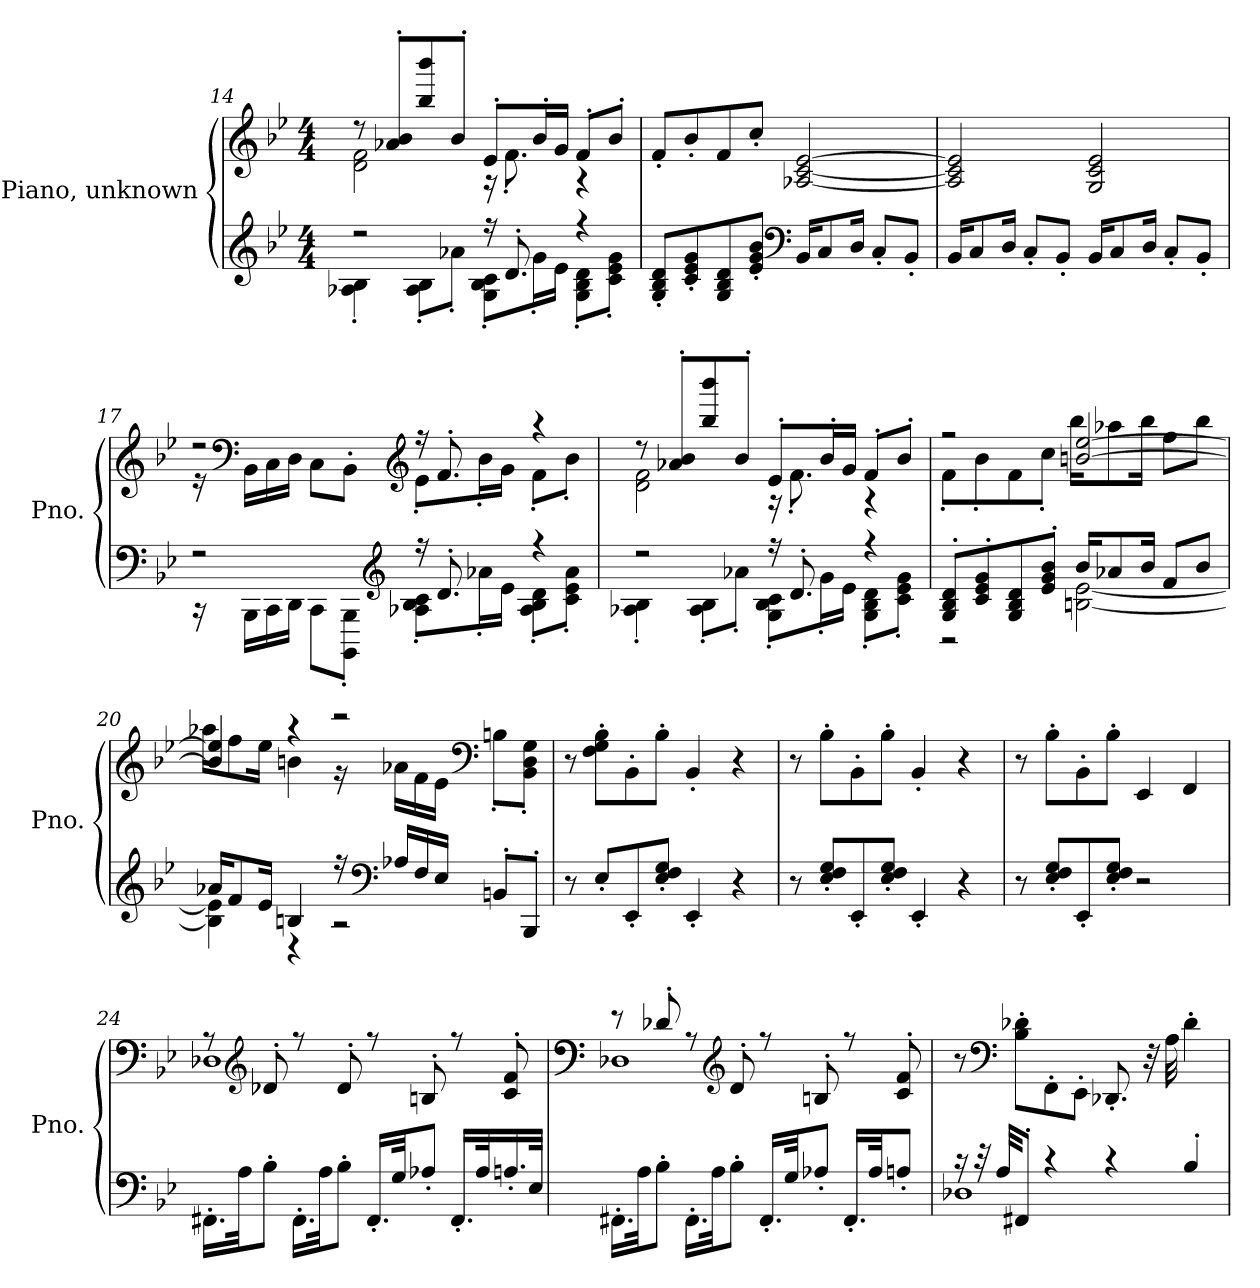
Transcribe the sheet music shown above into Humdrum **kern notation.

**kern	**kern
*part1	*part1
*staff2	*staff1
*I"Piano, unknown	*
*I'Pno.	*
!!LO:PB:g=z
*clefG2	*clefG2
*k[b-e-]	*k[b-e-]
*M4/4	*M4/4
=14	=14
*^	*^
2r	4A-X\' 4B-\'	8r	2d\ 2f\
.	.	8a-X/' 8b-/'L	.
.	8A-\' 8B-\'L	8bb-/ 8bbb-/	.
.	8a-X'\J	8b-'/J	.
16r	8G\' 8B-\' 8c\'L	8e-'/L	16r
8.d'/	.	.	8.f'\
.	16g'\L	16b-'/L	.
.	16e-\JJ	16g/JJ	.
4r	8G\' 8B-\' 8d\'L	8f'/L	4r
.	8c\' 8e-\' 8g\'J	8b-'/J	.
*v	*v	*	*
*	*v	*v
=15	=15
8G/' 8B-/' 8d/'L	8f'/L
8c/' 8e-/' 8g/'	8b-'/
8G/ 8B-/ 8d/	8f/
8e-/' 8g/' 8b-/'J	8cc'/J
*clefF4	*
16BB-/KL	[2A-X/ [2c/ [2e-/
8C/	.
16D/Jk	.
8C'/L	.
8BB-'/J	.
=16	=16
16BB-/KL	2A-/] 2c/] 2e-/]
8C/	.
16D/Jk	.
8C'/L	.
8BB-'/J	.
16BB-/KL	2G/ 2c/ 2e-/
8C/	.
16D/Jk	.
8C'/L	.
8BB-'/J	.
!!LO:LB:g=z
=17	=17
*^	*^
2r	16r	2r	16r
*	*	*clefF4	*
.	16BBB-\LL	.	16BB-\LL
.	16CC\	.	16C\
.	16DD\JJ	.	16D\JJ
.	8CC\L	.	8C\L
.	8BBBB-\' 8BBB-\'J	.	8BB-'\J
*clefG2	*	*clefG2	*
16r	8A-X\' 8B-\' 8c\'L	16r	8e-'\L
8.d'/	.	8.f'/	.
.	16a-X'\L	.	16b-'\L
.	16e-\JJ	.	16g\JJ
4r	8A-\' 8B-\' 8d\'L	4r	8f'\L
.	8c\' 8e-\' 8a-\'J	.	8b-'\J
=18	=18	=18	=18
2r	4A-X\' 4B-\'	8r	2d\ 2f\
.	.	8a-X/' 8b-/'L	.
.	8A-\' 8B-\'L	8bb-/ 8bbb-/	.
.	8a-X'\J	8b-'/J	.
16r	8G\' 8B-\' 8c\'L	8e-'/L	16r
8.d'/	.	.	8.f'\
.	16g'\L	16b-'/L	.
.	16e-\JJ	16g/JJ	.
4r	8G\' 8B-\' 8d\'L	8f'/L	4r
.	8c\' 8e-\' 8g\'J	8b-'/J	.
!!LO:LB:g=z	!!
=19	=19	=19	=19
8G/' 8B-/' 8d/'L	2r	2r	8f'\L
8c/' 8e-/' 8g/'	.	.	8b-'\
8G/ 8B-/ 8d/	.	.	8f\
8e-/' 8g/' 8b-/'J	.	.	8cc'\J
16b-/KL	[2Bn\ [2e-\	[2bn/ [2ee-/	16bb-\KL
8a-X/	.	.	8aa-X\
16b-/Jk	.	.	16bb-\Jk
8f/L	.	.	8ff\L
8b-/J	.	.	8bb-\J
=20	=20	=20	=20
16a-X/KL	4B\] 4e-\]	4b/] 4ee-/]	16aa-X\KL
8f/	.	.	8ff\
16e-/Jk	.	.	16ee-\Jk
4Bn/	4r	4r	4bn\
16r	2r	2r	16r
*clefF4	*	*	*
16A-X/LL	.	.	16a-X\LL
16F/	.	.	16f\
16E-/JJ	.	.	16e-\JJ
*	*	*clefF4	*
8BBn'/L	.	.	8Bn'\L
8BBB-'/J	.	.	8BB-\' 8D\' 8G\'J
*v	*v	*	*
*	*v	*v
=21	=21
8r	8r
8E-'/L	8F\' 8G\' 8B-\'L
8EE-'/	8BB-'\
8E-/' 8F/' 8G/'J	8B-'\J
4EE-'/	4BB-'/
4r	4r
=22	=22
8r	8r
8E-/' 8F/' 8G/'L	8B-'\L
8EE-'/	8BB-'\
8E-/' 8F/' 8G/'J	8B-'\J
4EE-'/	4BB-'/
4r	4r
!!LO:LB:g=z
=23	=23
8r	8r
8E-/' 8F/' 8G/'L	8B-'\L
8EE-'/	8BB-'\
8E-/' 8F/' 8G/'J	8B-'\J
2r	4EE-/
.	4FF/
=24	=24
*	*^
16.FF#X'\LL	8r	1D-X
32A\JK	.	.
*	*clefG2	*
8B-'\J	8d-X'/	.
16.FF#'\LL	8r	.
32A\JK	.	.
8B-'\J	8d-'/	.
16.FF#'/LL	8r	.
32G/JK	.	.
8A-X'/J	8Bn'/	.
16.FF#'/LL	8r	.
32A-/K	.	.
16.An'/	8c/' 8f/'	.
32E-/JJk	.	.
!!LO:LB:g=z	!!
=25	=25	=25
*	*clefF4	*
16.FF#X'\LL	8r	1D-X
32A\JK	.	.
8B-'\J	8d-X'/	.
16.FF#'\LL	8r	.
32A\JK	.	.
*	*clefG2	*
8B-'\J	8d-'/	.
16.FF#'/LL	8r	.
32G/JK	.	.
8A-X'/J	8Bn'/	.
16.FF#'/LL	8r	.
32A-/JK	.	.
8An'/J	8c/' 8f/'	.
*	*v	*v
=26	=26
*^	*
16r	1D-X	8r
32r	.	.
32A/KKL	.	.
*	*	*clefF4
8FF#X'/J	.	8B-\' 8d-X\'L
4r	.	8FF'\
.	.	8EE-'\J
4r	.	8.DD-X'/
.	.	32r
.	.	32A\
4B-'/	.	4d-'\
*v	*v	*
=	=
*-	*-
